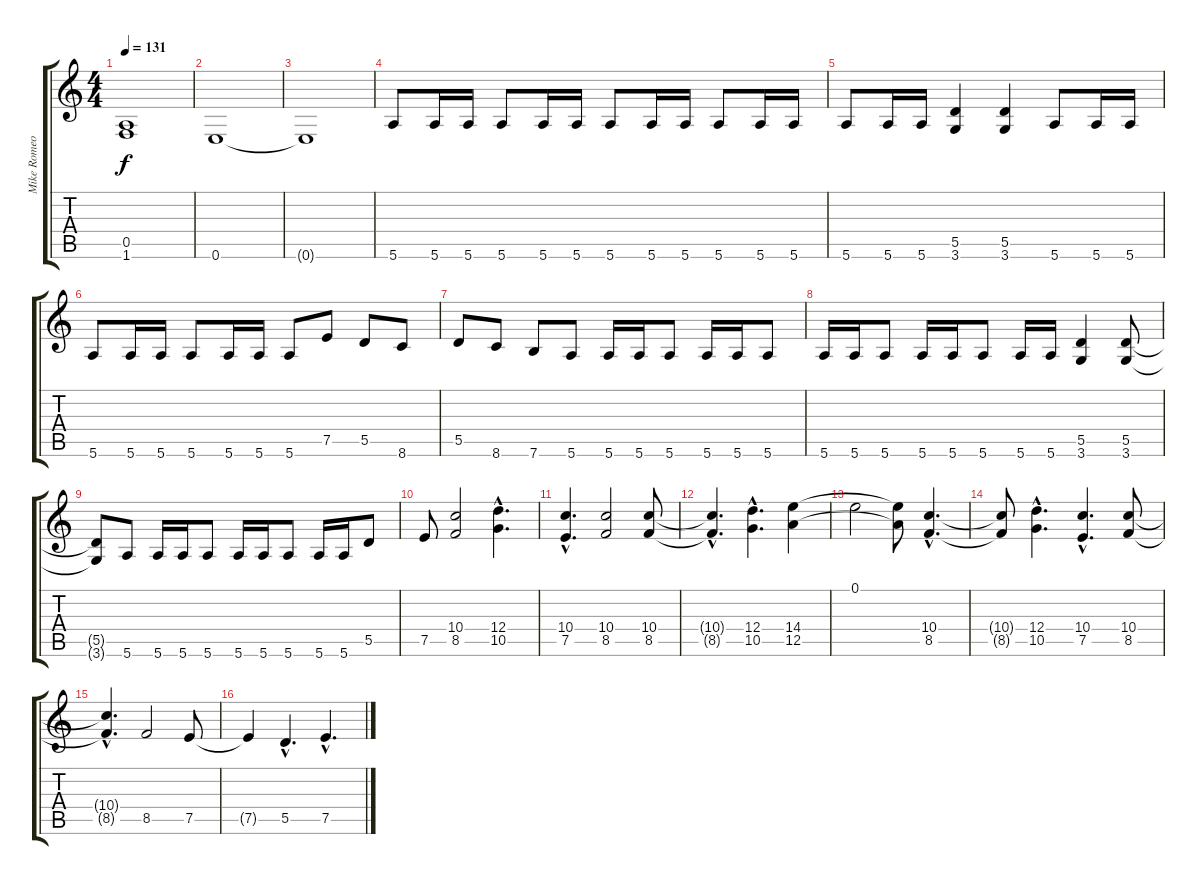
\track ("Mike Romeo (E-Guitar)" "Mike Romeo") {instrument distortionguitar}
\staff {score tabs}
\tuning (E4 B3 G3 D3 A2 E2) {hide}
\ts (4 4)
\tempo 131
\clef g2
\ks c
(0.5{t} 1.6{t}).1{dy f} |
0.6.1 |
0.6{t}.1 |
5.6.8 5.6.16 5.6.16 5.6.8 5.6.16 5.6.16 5.6.8 5.6.16 5.6.16 5.6.8 5.6.16 5.6.16 |
5.6.8 5.6.16 5.6.16 (5.5 3.6).4 (5.5 3.6).4 5.6.8 5.6.16 5.6.16 |
5.6.8 5.6.16 5.6.16 5.6.8 5.6.16 5.6.16 5.6.8 7.5.8 5.5.8 8.6.8 |
5.5.8 8.6.8 7.6.8 5.6.8 5.6.16 5.6.16 5.6.8 5.6.16 5.6.16 5.6.8 |
5.6.16 5.6.16 5.6.8 5.6.16 5.6.16 5.6.8 5.6.16 5.6.16 (5.5 3.6).4 (5.5 3.6).8 |
(5.5{t} 3.6{t}).8 5.6.8 5.6.16 5.6.16 5.6.8 5.6.16 5.6.16 5.6.8 5.6.16 5.6.16 5.5.8 |
7.5.8 (10.4 8.5).2 (12.4{hac} 10.5{hac}).4{d} |
(10.4{hac} 7.5{hac}).4{d} (10.4 8.5).2 (10.4 8.5).8 |
(10.4{hac t} 8.5{hac t}).4{d} (12.4{hac} 10.5{hac}).4{d} (14.4 12.5).4 |
0.1.2 (14.4{t} 12.5{t}).8 (10.4{hac} 8.5{hac}).4{d} |
(10.4{t} 8.5{t}).8 (12.4{hac} 10.5{hac}).4{d} (10.4{hac} 7.5{hac}).4{d} (10.4 8.5).8 |
(10.4{hac t} 8.5{hac t}).4{d} 8.5.2 7.5.8 |
7.5{t}.4 5.5{hac}.4{d} 7.5{hac}.4{d}
